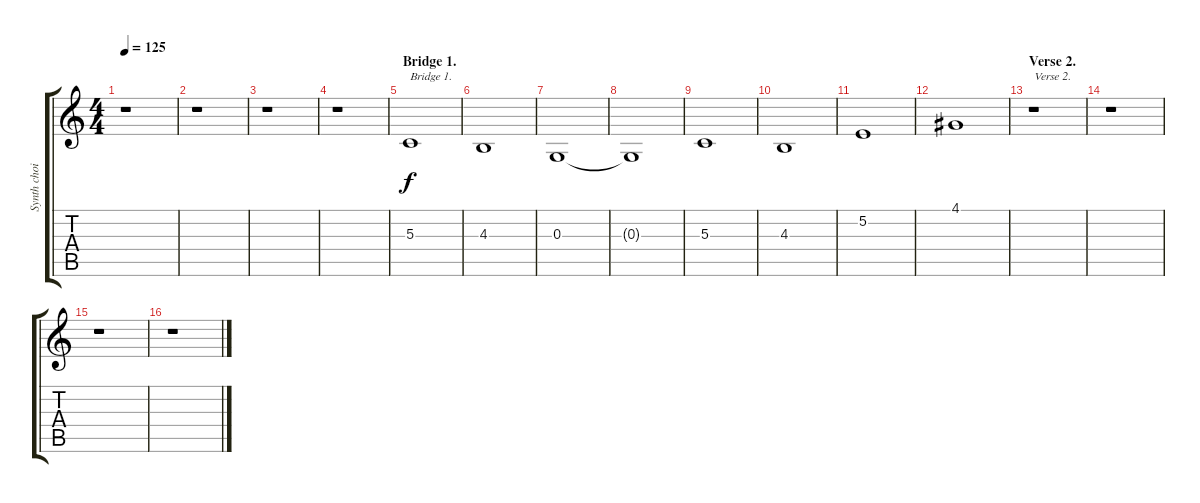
\track ("Synth choir" "Synth choi") {instrument pad4choir}
\staff {score tabs}
\tuning (E4 B3 G3 D3 A2 E2) {hide}
\ts (4 4)
\tempo 125
\clef g2
\ks c
r.1{dy f} |
r.1 |
r.1 |
r.1 |
\section ("" "Bridge 1.")
5.3.1{txt "Bridge 1."} |
4.3.1 |
0.3.1 |
0.3{t}.1 |
5.3.1 |
4.3.1 |
5.2.1 |
4.1.1 |
\section ("" "Verse 2.")
r.1{txt "Verse 2."} |
r.1 |
r.1 |
r.1
